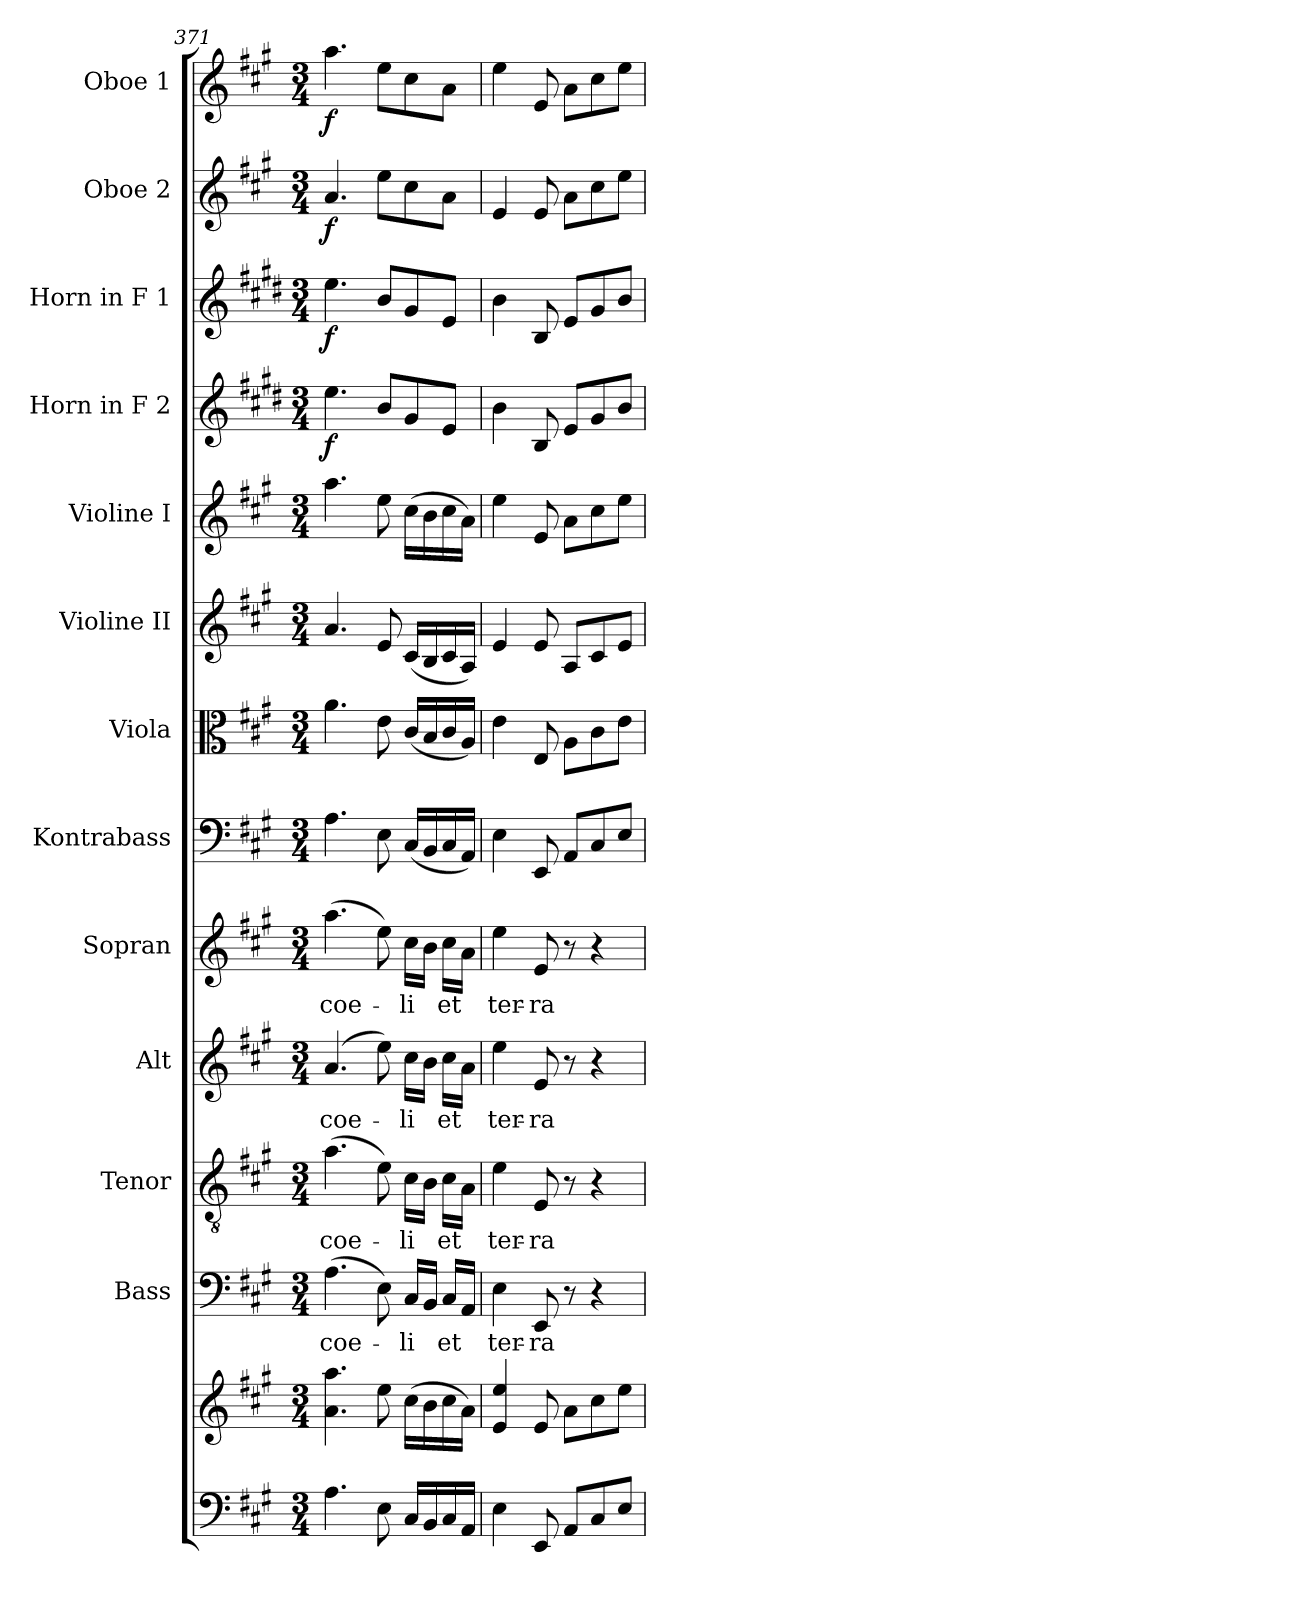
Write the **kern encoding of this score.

**kern	**kern	**kern	**text	**kern	**text	**kern	**text	**kern	**text	**kern	**kern	**kern	**kern	**kern	**dynam	**kern	**dynam	**kern	**dynam	**kern	**dynam
*part13	*part13	*part12	*part12	*part11	*part11	*part10	*part10	*part9	*part9	*part8	*part7	*part6	*part5	*part4	*part4	*part3	*part3	*part2	*part2	*part1	*part1
*staff14	*staff13	*staff12	*staff12	*staff11	*staff11	*staff10	*staff10	*staff9	*staff9	*staff8	*staff7	*staff6	*staff5	*staff4	*staff4	*staff3	*staff3	*staff2	*staff2	*staff1	*staff1
*	*	*I"Bass	*	*I"Tenor	*	*I"Alt	*	*I"Sopran	*	*I"Kontrabass	*I"Viola	*I"Violine II	*I"Violine I	*I"Horn in F 2	*	*I"Horn in F 1	*	*I"Oboe 2	*	*I"Oboe 1	*
*	*	*I'B.	*	*I'T.	*	*I'A.	*	*I'S.	*	*I'Kb.	*I'Vla.	*I'Vl. II	*I'Vl. I	*	*	*	*	*I'Ob.. 2	*	*I'Ob. 1	*
*clefF4	*clefG2	*clefF4	*	*clefGv2	*	*clefG2	*	*clefG2	*	*clefF4	*clefC3	*clefG2	*clefG2	*clefG2	*	*clefG2	*	*clefG2	*	*clefG2	*
*	*	*	*	*	*	*	*	*	*	*ITrd7c12	*	*	*	*ITrd4c7	*	*ITrd4c7	*	*	*	*	*
*k[f#c#g#]	*k[f#c#g#]	*k[f#c#g#]	*	*k[f#c#g#]	*	*k[f#c#g#]	*	*k[f#c#g#]	*	*k[f#c#g#]	*k[f#c#g#]	*k[f#c#g#]	*k[f#c#g#]	*k[f#c#g#]	*	*k[f#c#g#]	*	*k[f#c#g#]	*	*k[f#c#g#]	*
*A:	*A:	*A:	*	*A:	*	*A:	*	*A:	*	*A:	*A:	*A:	*A:	*A:	*	*A:	*	*A:	*	*A:	*
*M3/4	*M3/4	*M3/4	*	*M3/4	*	*M3/4	*	*M3/4	*	*M3/4	*M3/4	*M3/4	*M3/4	*M3/4	*	*M3/4	*	*M3/4	*	*M3/4	*
=371	=371	=371	=371	=371	=371	=371	=371	=371	=371	=371	=371	=371	=371	=371	=371	=371	=371	=371	=371	=371	=371
!	!	!	!LO:LY:b	!	!LO:LY:b	!	!LO:LY:b	!	!LO:LY:b	!	!	!	!	!	!LO:DY:b	!	!LO:DY:b	!	!LO:DY:b	!	!LO:DY:b
4.A\	4.a\ 4.aa\	(>4.A\	coe-	(>4.a\	coe-	(4.a/	coe-	(>4.aa\	coe-	4.AA\	4.a\	4.a/	4.aa\	4.a\	f	4.a\	f	4.a/	f	4.aa\	f
8E\	8ee\	8E\)	.	8e\)	.	8ee\)	.	8ee\)	.	8EE\	8e\	8e/	8ee\	8e/L	.	8e/L	.	8ee\L	.	8ee\L	.
!	!	!	!LO:LY:b	!	!LO:LY:b	!	!LO:LY:b	!	!LO:LY:b	!	!	!	!	!	!	!	!	!	!	!	!
16C#/LL	(>16cc#\LL	16C#/LL	-li	16c#\LL	-li	16cc#\LL	-li	16cc#\LL	-li	(<16CC#/LL	(<16c#/LL	(<16c#/LL	(>16cc#\LL	8c#/	.	8c#/	.	8cc#\	.	8cc#\	.
16BB/	16b\	16BB/JJ	.	16B\JJ	.	16b\JJ	.	16b\JJ	.	16BBB/	16B/	16B/	16b\	.	.	.	.	.	.	.	.
!	!	!	!LO:LY:b	!	!LO:LY:b	!	!LO:LY:b	!	!LO:LY:b	!	!	!	!	!	!	!	!	!	!	!	!
16C#/	16cc#\	16C#/LL	et	16c#\LL	et	16cc#\LL	et	16cc#\LL	et	16CC#/	16c#/	16c#/	16cc#\	8A/J	.	8A/J	.	8a\J	.	8a\J	.
16AA/JJ	16a\JJ)	16AA/JJ	.	16A\JJ	.	16a\JJ	.	16a\JJ	.	16AAA/JJ)	16A/JJ)	16A/JJ)	16a\JJ)	.	.	.	.	.	.	.	.
=372	=372	=372	=372	=372	=372	=372	=372	=372	=372	=372	=372	=372	=372	=372	=372	=372	=372	=372	=372	=372	=372
!	!	!	!LO:LY:b	!	!LO:LY:b	!	!LO:LY:b	!	!LO:LY:b	!	!	!	!	!	!	!	!	!	!	!	!
4E\	4e/ 4ee/	4E\	ter-	4e\	ter-	4ee\	ter-	4ee\	ter-	4EE\	4e\	4e/	4ee\	4e\	.	4e\	.	4e/	.	4ee\	.
!	!	!	!LO:LY:b	!	!LO:LY:b	!	!LO:LY:b	!	!LO:LY:b	!	!	!	!	!	!	!	!	!	!	!	!
8EE/	8e/	8EE/	-ra	8E/	-ra	8e/	-ra	8e/	-ra	8EEE/	8E/	8e/	8e/	8E/	.	8E/	.	8e/	.	8e/	.
8AA/L	8a\L	8r	.	8r	.	8r	.	8r	.	8AAA/L	8A\L	8A/L	8a\L	8A/L	.	8A/L	.	8a\L	.	8a\L	.
8C#/	8cc#\	4r	.	4r	.	4r	.	4r	.	8CC#/	8c#\	8c#/	8cc#\	8c#/	.	8c#/	.	8cc#\	.	8cc#\	.
8E/J	8ee\J	.	.	.	.	.	.	.	.	8EE/J	8e\J	8e/J	8ee\J	8e/J	.	8e/J	.	8ee\J	.	8ee\J	.
=	=	=	=	=	=	=	=	=	=	=	=	=	=	=	=	=	=	=	=	=	=
*-	*-	*-	*-	*-	*-	*-	*-	*-	*-	*-	*-	*-	*-	*-	*-	*-	*-	*-	*-	*-	*-
